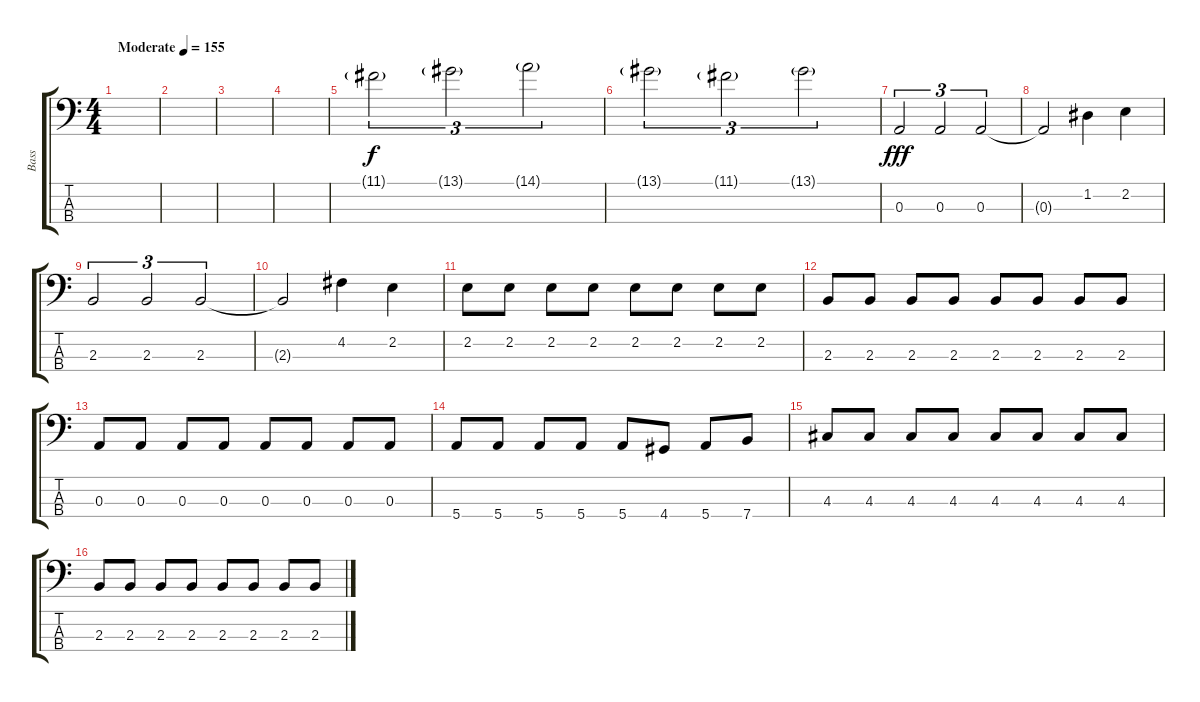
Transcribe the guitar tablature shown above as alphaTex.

\track ("Bass " "Bass ") {instrument electricbasspick}
\staff {score tabs}
\tuning (G2 D2 A1 E1) {hide}
\ts (4 4)
\tempo (155 "Moderate")
\clef f4
\ks c
|
|
|
|
11.1{g}.2{tu (3 2)} 13.1{g}.2{tu (3 2)} 14.1{g}.2{tu (3 2)} |
13.1{g}.2{tu (3 2)} 11.1{g}.2{tu (3 2)} 13.1{g}.2{tu (3 2)} |
0.3.2{tu (3 2) dy fff} 0.3.2{tu (3 2)} 0.3.2{tu (3 2)} |
0.3{t}.2 1.2.4 2.2.4 |
2.3.2{tu (3 2)} 2.3.2{tu (3 2)} 2.3.2{tu (3 2)} |
2.3{t}.2 4.2.4 2.2.4 |
2.2.8 2.2.8 2.2.8 2.2.8 2.2.8 2.2.8 2.2.8 2.2.8 |
2.3.8 2.3.8 2.3.8 2.3.8 2.3.8 2.3.8 2.3.8 2.3.8 |
0.3.8 0.3.8 0.3.8 0.3.8 0.3.8 0.3.8 0.3.8 0.3.8 |
5.4.8 5.4.8 5.4.8 5.4.8 5.4.8 4.4.8 5.4.8 7.4.8 |
4.3.8 4.3.8 4.3.8 4.3.8 4.3.8 4.3.8 4.3.8 4.3.8 |
2.3.8 2.3.8 2.3.8 2.3.8 2.3.8 2.3.8 2.3.8 2.3.8
